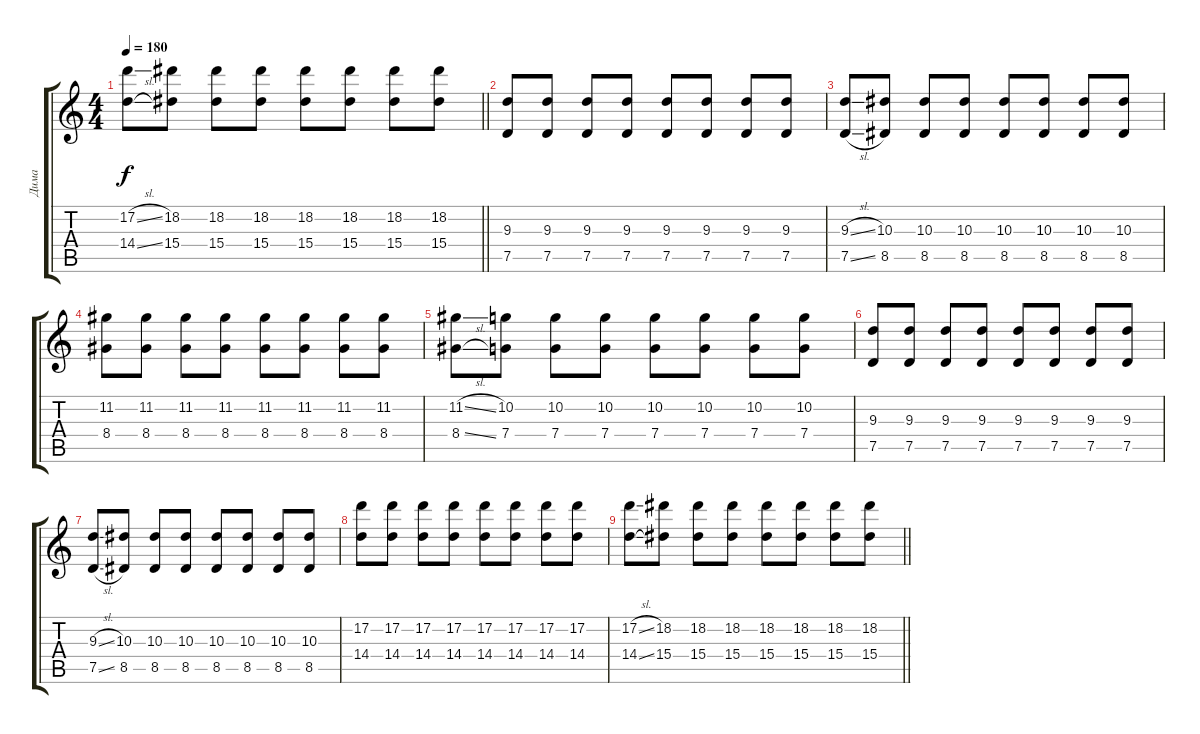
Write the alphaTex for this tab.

\track ("Дима" "Дима") {instrument distortionguitar}
\staff {score tabs}
\tuning (D4 A3 F3 C3 G2 C2) {hide}
\ts (4 4)
\tempo 180
\clef g2
\barLineRight lightlight
\ks c
(17.2{sl} 14.4{sl}).8{dy f} (18.2 15.4).8 (18.2 15.4).8 (18.2 15.4).8 (18.2 15.4).8 (18.2 15.4).8 (18.2 15.4).8 (18.2 15.4).8 |
(9.3 7.5).8 (9.3 7.5).8 (9.3 7.5).8 (9.3 7.5).8 (9.3 7.5).8 (9.3 7.5).8 (9.3 7.5).8 (9.3 7.5).8 |
(9.3{sl} 7.5{sl}).8 (10.3 8.5).8 (10.3 8.5).8 (10.3 8.5).8 (10.3 8.5).8 (10.3 8.5).8 (10.3 8.5).8 (10.3 8.5).8 |
(11.2 8.4).8 (11.2 8.4).8 (11.2 8.4).8 (11.2 8.4).8 (11.2 8.4).8 (11.2 8.4).8 (11.2 8.4).8 (11.2 8.4).8 |
(11.2{sl} 8.4{sl}).8 (10.2 7.4).8 (10.2 7.4).8 (10.2 7.4).8 (10.2 7.4).8 (10.2 7.4).8 (10.2 7.4).8 (10.2 7.4).8 |
(9.3 7.5).8{volume 0} (9.3 7.5).8 (9.3 7.5).8 (9.3 7.5).8 (9.3 7.5).8 (9.3 7.5).8 (9.3 7.5).8 (9.3 7.5).8 |
(9.3{sl} 7.5{sl}).8 (10.3 8.5).8 (10.3 8.5).8 (10.3 8.5).8 (10.3 8.5).8 (10.3 8.5).8 (10.3 8.5).8 (10.3 8.5).8 |
(17.2 14.4).8 (17.2 14.4).8 (17.2 14.4).8 (17.2 14.4).8 (17.2 14.4).8 (17.2 14.4).8 (17.2 14.4).8 (17.2 14.4).8 |
\barLineRight lightlight
(17.2{sl} 14.4{sl}).8 (18.2 15.4).8 (18.2 15.4).8 (18.2 15.4).8 (18.2 15.4).8 (18.2 15.4).8 (18.2 15.4).8 (18.2 15.4).8
